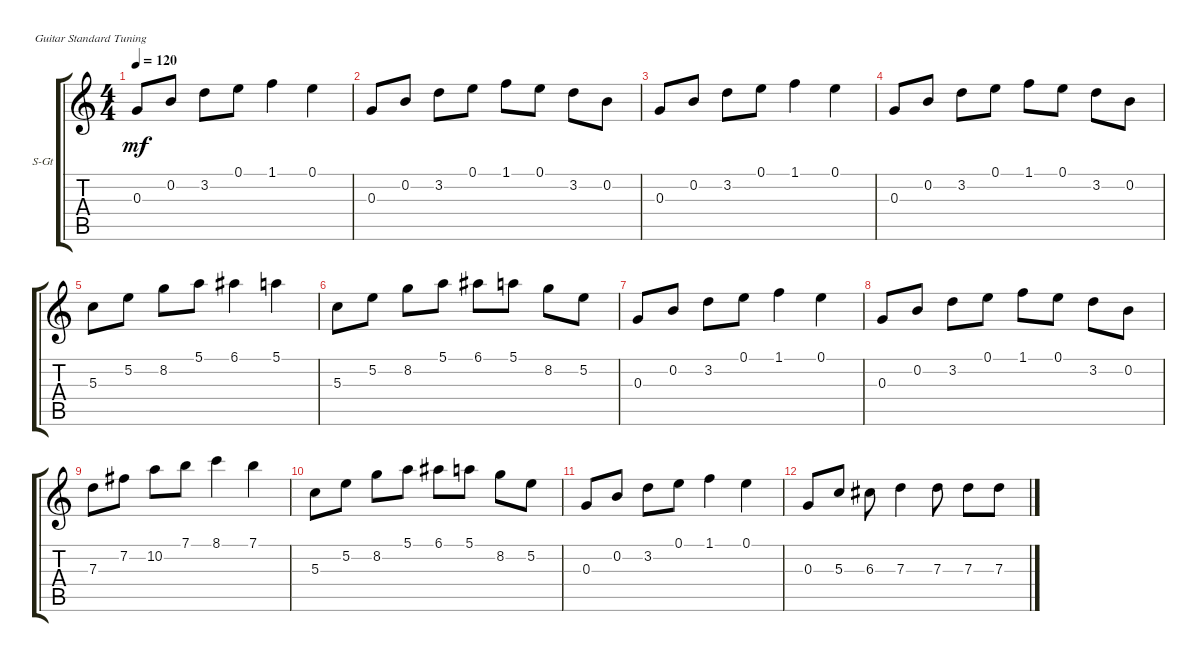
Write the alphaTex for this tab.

\defaultSystemsLayout 4
\bracketExtendMode groupsimilarinstruments
\firstSystemTrackNameOrientation horizontal
\otherSystemsTrackNameOrientation horizontal
\track ("Steel Guitar" "S-Gt") {instrument acousticguitarsteel}
\staff {score tabs}
\tuning (E4 B3 G3 D3 A2 E2)
\ts (4 4)
\tempo 120
\clef g2
\ks c
0.3.8{dy mf instrument acousticguitarsteel} 0.2.8 3.2.8 0.1.8 1.1.4 0.1.4 |
0.3.8 0.2.8 3.2.8 0.1.8 1.1.8 0.1.8 3.2.8 0.2.8 |
0.3.8 0.2.8 3.2.8 0.1.8 1.1.4 0.1.4 |
0.3.8 0.2.8 3.2.8 0.1.8 1.1.8 0.1.8 3.2.8 0.2.8 |
5.3.8 5.2.8 8.2.8 5.1.8 6.1.4 5.1.4 |
5.3.8 5.2.8 8.2.8 5.1.8 6.1.8 5.1.8 8.2.8 5.2.8 |
0.3.8 0.2.8 3.2.8 0.1.8 1.1.4 0.1.4 |
0.3.8 0.2.8 3.2.8 0.1.8 1.1.8 0.1.8 3.2.8 0.2.8 |
7.3.8 7.2.8 10.2.8 7.1.8 8.1.4 7.1.4 |
5.3.8 5.2.8 8.2.8 5.1.8 6.1.8 5.1.8 8.2.8 5.2.8 |
0.3.8 0.2.8 3.2.8 0.1.8 1.1.4 0.1.4 |
0.3.8 5.3.8 6.3.8 7.3.4 7.3.8 7.3.8 7.3.8
